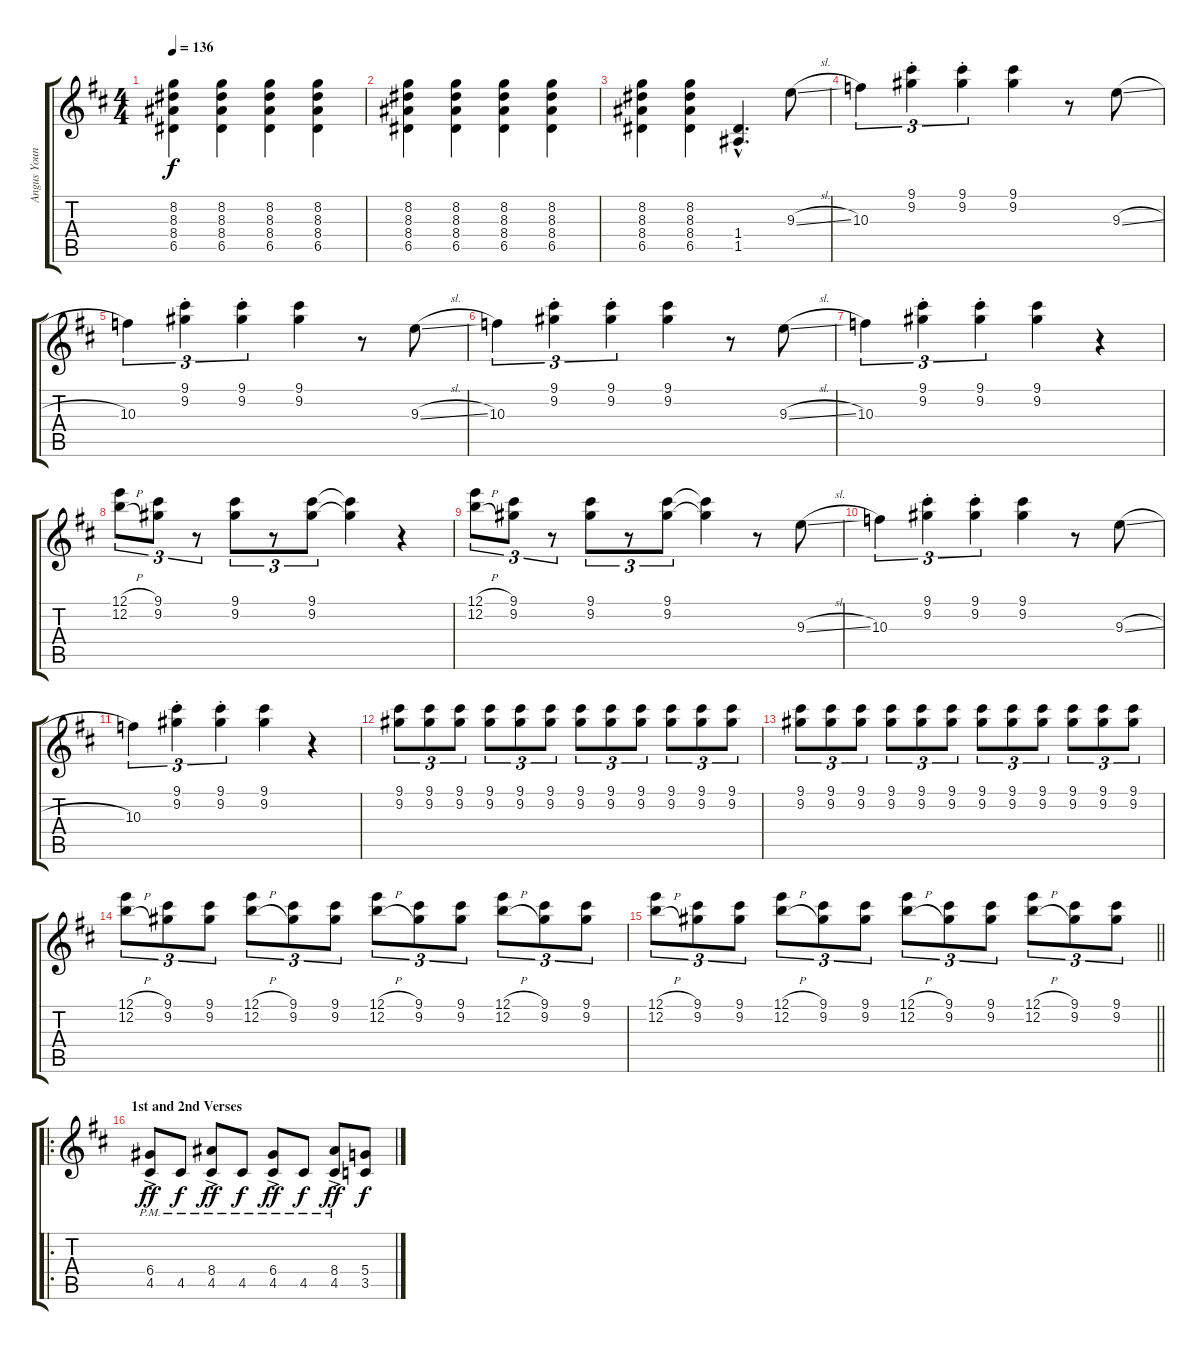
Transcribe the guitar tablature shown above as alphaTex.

\track ("Angus Young" "Angus Youn") {instrument distortionguitar}
\staff {score tabs}
\tuning (E4 B3 G3 D3 A2 E2) {hide}
\ts (4 4)
\tempo 136
\clef g2
\ks d
(8.2 8.3 8.4 6.5).4{dy f} (8.2 8.3 8.4 6.5).4 (8.2 8.3 8.4 6.5).4 (8.2 8.3 8.4 6.5).4 |
(8.2 8.3 8.4 6.5).4 (8.2 8.3 8.4 6.5).4 (8.2 8.3 8.4 6.5).4 (8.2 8.3 8.4 6.5).4 |
(8.2 8.3 8.4 6.5).4 (8.2 8.3 8.4 6.5).4 (1.4{hac} 1.5{hac}).4{d} 9.3{sl}.8 |
10.3.4{tu (3 2)} (9.1{st} 9.2{st}).4{tu (3 2)} (9.1{st} 9.2{st}).4{tu (3 2)} (9.1 9.2).4 r.8 9.3{sl}.8 |
10.3.4{tu (3 2)} (9.1{st} 9.2{st}).4{tu (3 2)} (9.1{st} 9.2{st}).4{tu (3 2)} (9.1 9.2).4 r.8 9.3{sl}.8 |
10.3.4{tu (3 2)} (9.1{st} 9.2{st}).4{tu (3 2)} (9.1{st} 9.2{st}).4{tu (3 2)} (9.1 9.2).4 r.8 9.3{sl}.8 |
10.3.4{tu (3 2)} (9.1{st} 9.2{st}).4{tu (3 2)} (9.1{st} 9.2{st}).4{tu (3 2)} (9.1 9.2).4 r.4 |
(12.1{h} 12.2{h}).8{tu (3 2)} (9.1 9.2).8{tu (3 2)} r.8{tu (3 2)} (9.1 9.2).8{tu (3 2)} r.8{tu (3 2)} (9.1 9.2).8{tu (3 2)} (9.1{t} 9.2{t}).4 r.4 |
(12.1{h} 12.2{h}).8{tu (3 2)} (9.1 9.2).8{tu (3 2)} r.8{tu (3 2)} (9.1 9.2).8{tu (3 2)} r.8{tu (3 2)} (9.1 9.2).8{tu (3 2)} (9.1{t} 9.2{t}).4 r.8 9.3{sl}.8 |
10.3.4{tu (3 2)} (9.1{st} 9.2{st}).4{tu (3 2)} (9.1{st} 9.2{st}).4{tu (3 2)} (9.1 9.2).4 r.8 9.3{sl}.8 |
10.3.4{tu (3 2)} (9.1{st} 9.2{st}).4{tu (3 2)} (9.1{st} 9.2{st}).4{tu (3 2)} (9.1 9.2).4 r.4 |
(9.1 9.2).8{tu (3 2)} (9.1 9.2).8{tu (3 2)} (9.1 9.2).8{tu (3 2)} (9.1 9.2).8{tu (3 2)} (9.1 9.2).8{tu (3 2)} (9.1 9.2).8{tu (3 2)} (9.1 9.2).8{tu (3 2)} (9.1 9.2).8{tu (3 2)} (9.1 9.2).8{tu (3 2)} (9.1 9.2).8{tu (3 2)} (9.1 9.2).8{tu (3 2)} (9.1 9.2).8{tu (3 2)} |
(9.1 9.2).8{tu (3 2)} (9.1 9.2).8{tu (3 2)} (9.1 9.2).8{tu (3 2)} (9.1 9.2).8{tu (3 2)} (9.1 9.2).8{tu (3 2)} (9.1 9.2).8{tu (3 2)} (9.1 9.2).8{tu (3 2)} (9.1 9.2).8{tu (3 2)} (9.1 9.2).8{tu (3 2)} (9.1 9.2).8{tu (3 2)} (9.1 9.2).8{tu (3 2)} (9.1 9.2).8{tu (3 2)} |
(12.1{h} 12.2{h}).8{tu (3 2)} (9.1 9.2).8{tu (3 2)} (9.1 9.2).8{tu (3 2)} (12.1{h} 12.2{h}).8{tu (3 2)} (9.1 9.2).8{tu (3 2)} (9.1 9.2).8{tu (3 2)} (12.1{h} 12.2{h}).8{tu (3 2)} (9.1 9.2).8{tu (3 2)} (9.1 9.2).8{tu (3 2)} (12.1{h} 12.2{h}).8{tu (3 2)} (9.1 9.2).8{tu (3 2)} (9.1 9.2).8{tu (3 2)} |
\barLineRight lightlight
(12.1{h} 12.2{h}).8{tu (3 2)} (9.1 9.2).8{tu (3 2)} (9.1 9.2).8{tu (3 2)} (12.1{h} 12.2{h}).8{tu (3 2)} (9.1 9.2).8{tu (3 2)} (9.1 9.2).8{tu (3 2)} (12.1{h} 12.2{h}).8{tu (3 2)} (9.1 9.2).8{tu (3 2)} (9.1 9.2).8{tu (3 2)} (12.1{h} 12.2{h}).8{tu (3 2)} (9.1 9.2).8{tu (3 2)} (9.1 9.2).8{tu (3 2)} |
\ro
\section ("" "1st and 2nd Verses")
(6.4{ac pm} 4.5{ac pm}).8{dy ff} 4.5{pm}.8{dy f} (8.4{ac pm} 4.5{ac pm}).8{dy ff} 4.5{pm}.8{dy f} (6.4{ac pm} 4.5{ac pm}).8{dy ff} 4.5{pm}.8{dy f} (8.4{ac pm} 4.5{ac pm}).8{dy ff} (5.4{sl} 3.5{sl}).8{dy f}
